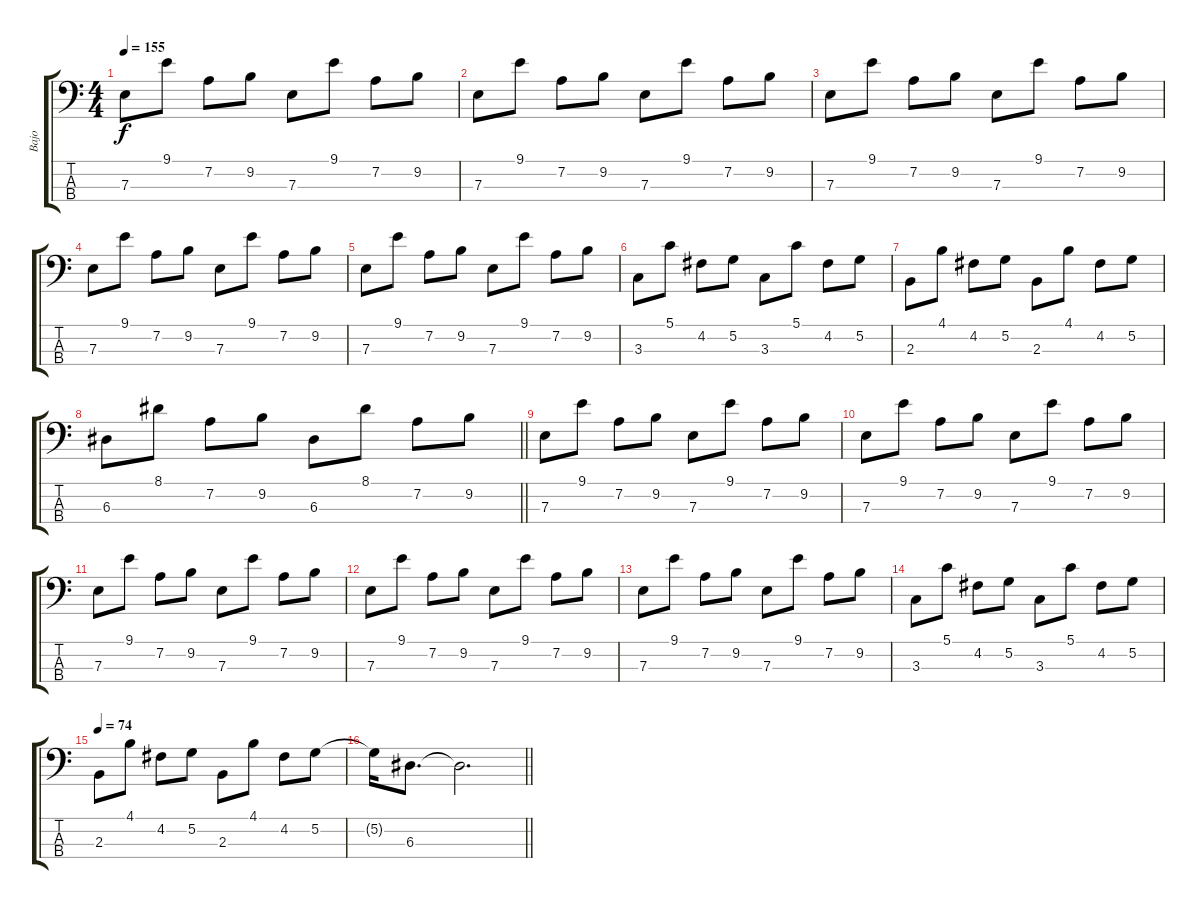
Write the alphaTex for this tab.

\track ("Bajo" "Bajo") {instrument electricbassfinger}
\staff {score tabs}
\tuning (G2 D2 A1 E1) {hide}
\ts (4 4)
\tempo 155
\clef f4
\ks c
7.3.8{dy f volume 13 instrument synthbass2} 9.1.8 7.2.8 9.2.8 7.3.8 9.1.8 7.2.8 9.2.8 |
7.3.8 9.1.8 7.2.8 9.2.8 7.3.8 9.1.8 7.2.8 9.2.8 |
7.3.8 9.1.8 7.2.8 9.2.8 7.3.8 9.1.8 7.2.8 9.2.8 |
7.3.8 9.1.8 7.2.8 9.2.8 7.3.8 9.1.8 7.2.8 9.2.8 |
7.3.8 9.1.8 7.2.8 9.2.8 7.3.8 9.1.8 7.2.8 9.2.8 |
3.3.8 5.1.8 4.2.8 5.2.8 3.3.8 5.1.8 4.2.8 5.2.8 |
2.3.8 4.1.8 4.2.8 5.2.8 2.3.8 4.1.8 4.2.8 5.2.8 |
\barLineRight lightlight
6.3.8 8.1.8 7.2.8 9.2.8 6.3.8 8.1.8 7.2.8 9.2.8 |
7.3.8{volume 13 instrument synthbass2} 9.1.8 7.2.8 9.2.8 7.3.8 9.1.8 7.2.8 9.2.8 |
7.3.8 9.1.8 7.2.8 9.2.8 7.3.8 9.1.8 7.2.8 9.2.8 |
7.3.8 9.1.8 7.2.8 9.2.8 7.3.8 9.1.8 7.2.8 9.2.8 |
7.3.8 9.1.8 7.2.8 9.2.8 7.3.8 9.1.8 7.2.8 9.2.8 |
7.3.8 9.1.8 7.2.8 9.2.8 7.3.8 9.1.8 7.2.8 9.2.8 |
3.3.8 5.1.8 4.2.8 5.2.8 3.3.8 5.1.8 4.2.8 5.2.8 |
\tempo 74
2.3.8 4.1.8 4.2.8 5.2.8 2.3.8 4.1.8 4.2.8 5.2.8 |
\barLineRight lightlight
5.2{t}.16 6.3.8{d volume 15 instrument electricbassfinger} 6.3{t}.2{d}
